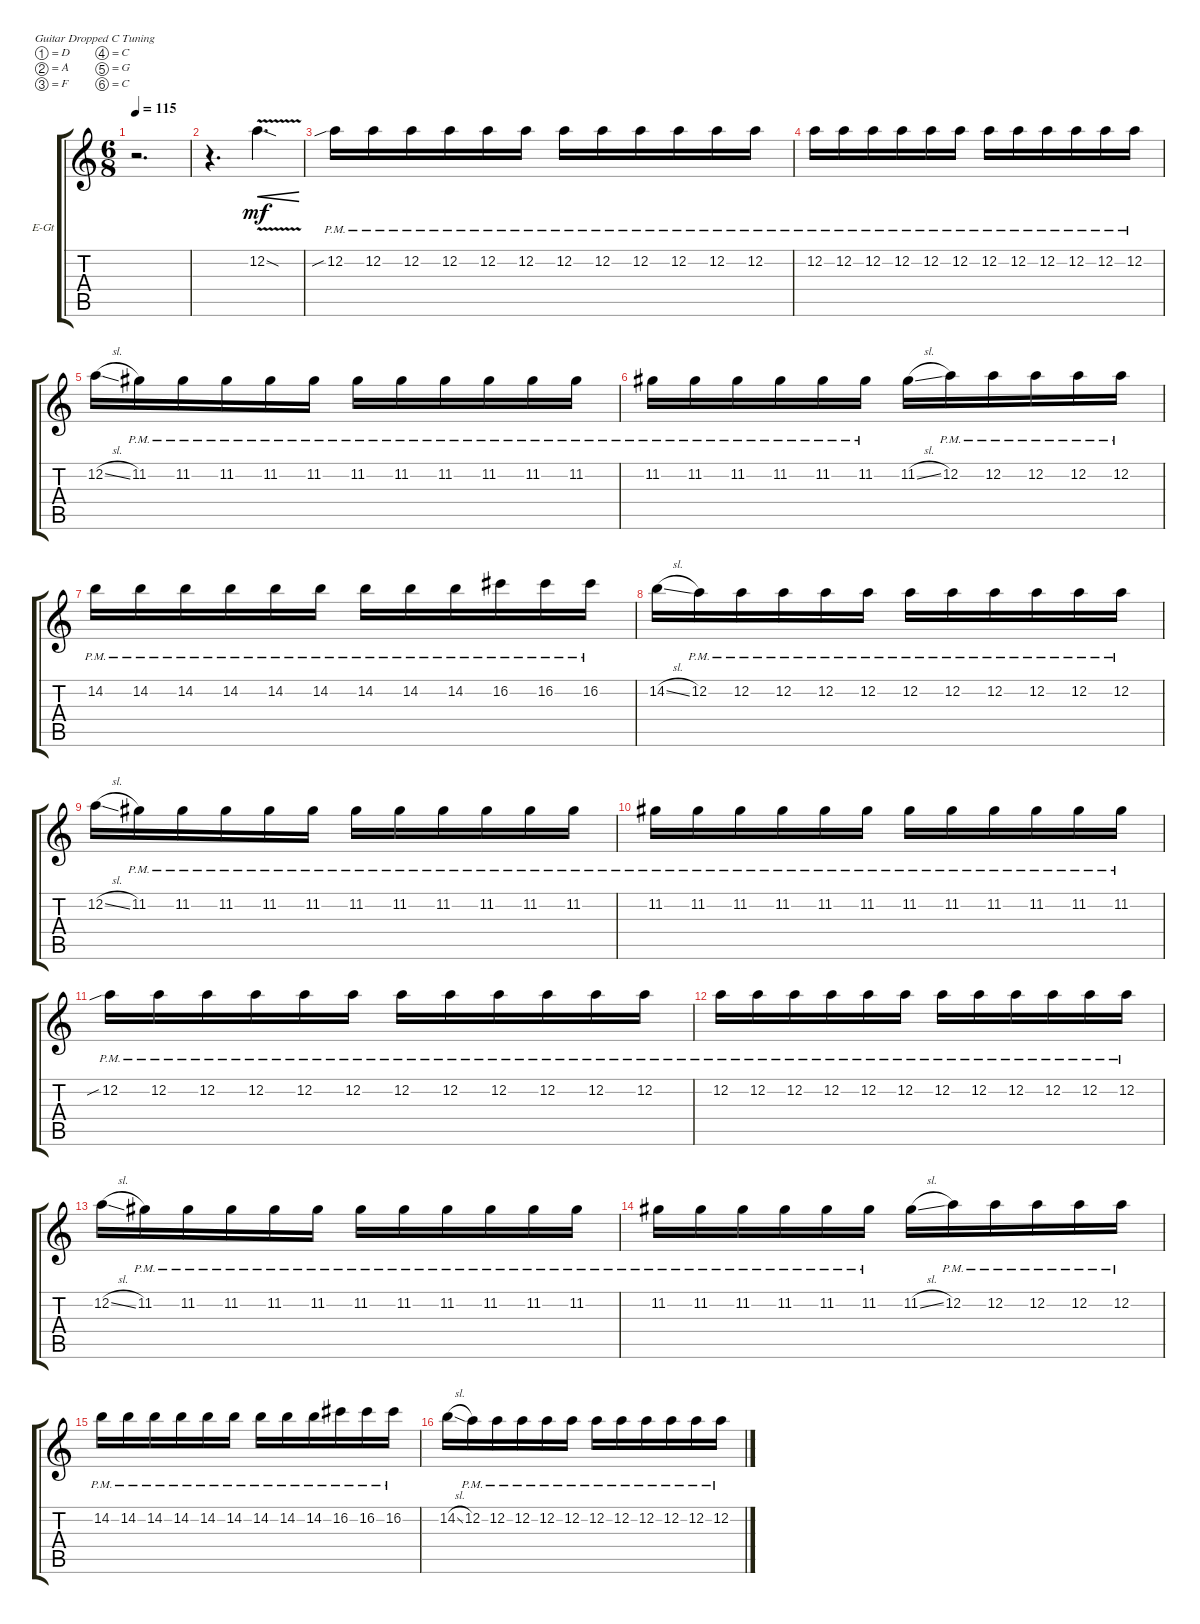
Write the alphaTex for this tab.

\bracketExtendMode groupsimilarinstruments
\firstSystemTrackNameOrientation horizontal
\otherSystemsTrackNameOrientation horizontal
\track ("Electric Guitar" "E-Gt") {instrument overdrivenguitar}
\staff {score tabs}
\tuning (D4 A3 F3 C3 G2 C2)
\ts (6 8)
\tempo 115
\clef g2
\scale
0.333333
\ks c
r.2{d dy mf} |
\scale
0.333333 r.4{d} 12.2{v sod}.4{d cre} |
12.2{sib pm}.16 12.2{pm}.16 12.2{pm}.16 12.2{pm}.16 12.2{pm}.16 12.2{pm}.16 12.2{pm}.16 12.2{pm}.16 12.2{pm}.16 12.2{pm}.16 12.2{pm}.16 12.2{pm}.16 |
12.2{pm}.16 12.2{pm}.16 12.2{pm}.16 12.2{pm}.16 12.2{pm}.16 12.2{pm}.16 12.2{pm}.16 12.2{pm}.16 12.2{pm}.16 12.2{pm}.16 12.2{pm}.16 12.2{pm}.16 |
12.2{sl}.16 11.2{pm}.16 11.2{pm}.16 11.2{pm}.16 11.2{pm}.16 11.2{pm}.16 11.2{pm}.16 11.2{pm}.16 11.2{pm}.16 11.2{pm}.16 11.2{pm}.16 11.2{pm}.16 |
11.2{pm}.16 11.2{pm}.16 11.2{pm}.16 11.2{pm}.16 11.2{pm}.16 11.2{pm}.16 11.2{sl}.16 12.2{pm}.16 12.2{pm}.16 12.2{pm}.16 12.2{pm}.16 12.2{pm}.16 |
14.2{pm}.16 14.2{pm}.16 14.2{pm}.16 14.2{pm}.16 14.2{pm}.16 14.2{pm}.16 14.2{pm}.16 14.2{pm}.16 14.2{pm}.16 16.2{pm}.16 16.2{pm}.16 16.2{pm}.16 |
14.2{sl}.16 12.2{pm}.16 12.2{pm}.16 12.2{pm}.16 12.2{pm}.16 12.2{pm}.16 12.2{pm}.16 12.2{pm}.16 12.2{pm}.16 12.2{pm}.16 12.2{pm}.16 12.2{pm}.16 |
12.2{sl}.16 11.2{pm}.16 11.2{pm}.16 11.2{pm}.16 11.2{pm}.16 11.2{pm}.16 11.2{pm}.16 11.2{pm}.16 11.2{pm}.16 11.2{pm}.16 11.2{pm}.16 11.2{pm}.16 |
11.2{pm}.16 11.2{pm}.16 11.2{pm}.16 11.2{pm}.16 11.2{pm}.16 11.2{pm}.16 11.2{pm}.16 11.2{pm}.16 11.2{pm}.16 11.2{pm}.16 11.2{pm}.16 11.2{pm}.16 |
12.2{sib pm}.16 12.2{pm}.16 12.2{pm}.16 12.2{pm}.16 12.2{pm}.16 12.2{pm}.16 12.2{pm}.16 12.2{pm}.16 12.2{pm}.16 12.2{pm}.16 12.2{pm}.16 12.2{pm}.16 |
12.2{pm}.16 12.2{pm}.16 12.2{pm}.16 12.2{pm}.16 12.2{pm}.16 12.2{pm}.16 12.2{pm}.16 12.2{pm}.16 12.2{pm}.16 12.2{pm}.16 12.2{pm}.16 12.2{pm}.16 |
12.2{sl}.16 11.2{pm}.16 11.2{pm}.16 11.2{pm}.16 11.2{pm}.16 11.2{pm}.16 11.2{pm}.16 11.2{pm}.16 11.2{pm}.16 11.2{pm}.16 11.2{pm}.16 11.2{pm}.16 |
11.2{pm}.16 11.2{pm}.16 11.2{pm}.16 11.2{pm}.16 11.2{pm}.16 11.2{pm}.16 11.2{sl}.16 12.2{pm}.16 12.2{pm}.16 12.2{pm}.16 12.2{pm}.16 12.2{pm}.16 |
14.2{pm}.16 14.2{pm}.16 14.2{pm}.16 14.2{pm}.16 14.2{pm}.16 14.2{pm}.16 14.2{pm}.16 14.2{pm}.16 14.2{pm}.16 16.2{pm}.16 16.2{pm}.16 16.2{pm}.16 |
14.2{sl}.16 12.2{pm}.16 12.2{pm}.16 12.2{pm}.16 12.2{pm}.16 12.2{pm}.16 12.2{pm}.16 12.2{pm}.16 12.2{pm}.16 12.2{pm}.16 12.2{pm}.16 12.2{pm}.16
